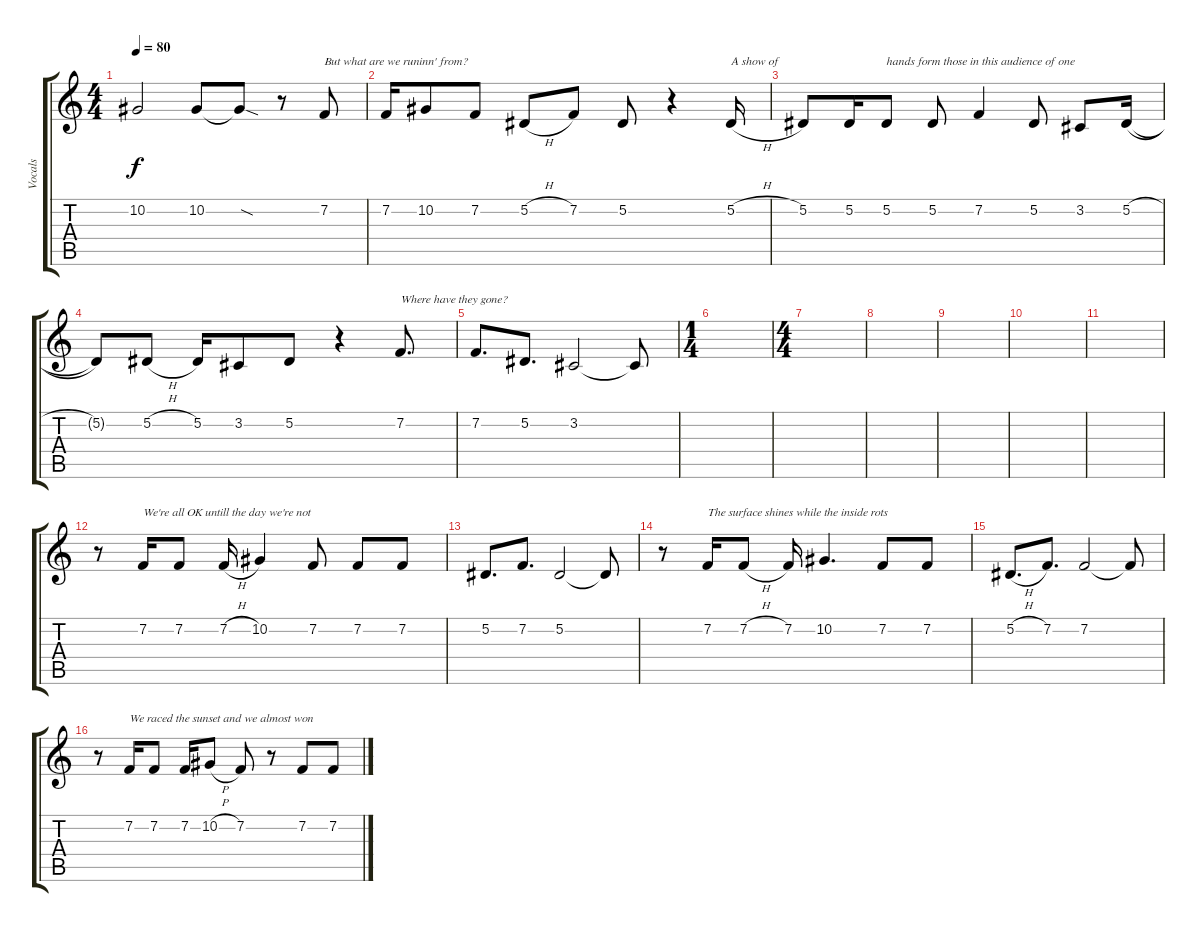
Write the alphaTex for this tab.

\track ("Vocals" "Vocals") {instrument lead2sawtooth}
\staff {score tabs}
\tuning (Eb4 Bb3 Gb3 Db3 Ab2 Eb2) {hide}
\ts (4 4)
\tempo 80
\clef g2
\ks c
10.2.2{dy f} 10.2.8 10.2{sod t}.8 r.8 7.2.8{txt "But what are we runinn' from?"} |
7.2.16 10.2.8 7.2.8 5.2{h}.8 7.2.8 5.2.8 r.4 5.2{h}.16{txt "A show of"} |
5.2.8 5.2.16 5.2.8{txt "hands form those in this audience of one"} 5.2.8 7.2.4 5.2.8 3.2.8 5.2{h}.16 |
5.2{t}.8 5.2{h}.8 5.2.16 3.2.8 5.2.8 r.4 7.2.8{d txt "Where have they gone?"} |
7.2.8{d} 5.2.8{d} 3.2.2 3.2{t}.8 |
\ts (1 4)
|
\ts (4 4)
|
|
|
|
|
r.8 7.2.16{txt "We're all OK untill the day we're not"} 7.2.8 7.2{h}.16 10.2.4 7.2.8 7.2.8 7.2.8 |
5.2.8{d} 7.2.8{d} 5.2.2 5.2{t}.8 |
r.8 7.2.16{txt "The surface shines while the inside rots"} 7.2{h}.8 7.2.16 10.2.4{d} 7.2.8 7.2.8 |
5.2{h}.8{d} 7.2.8{d} 7.2.2 7.2{t}.8 |
r.8 7.2.16{txt "We raced the sunset and we almost won"} 7.2.8 7.2.16 10.2{h}.8 7.2.8 r.8 7.2.8 7.2.8
